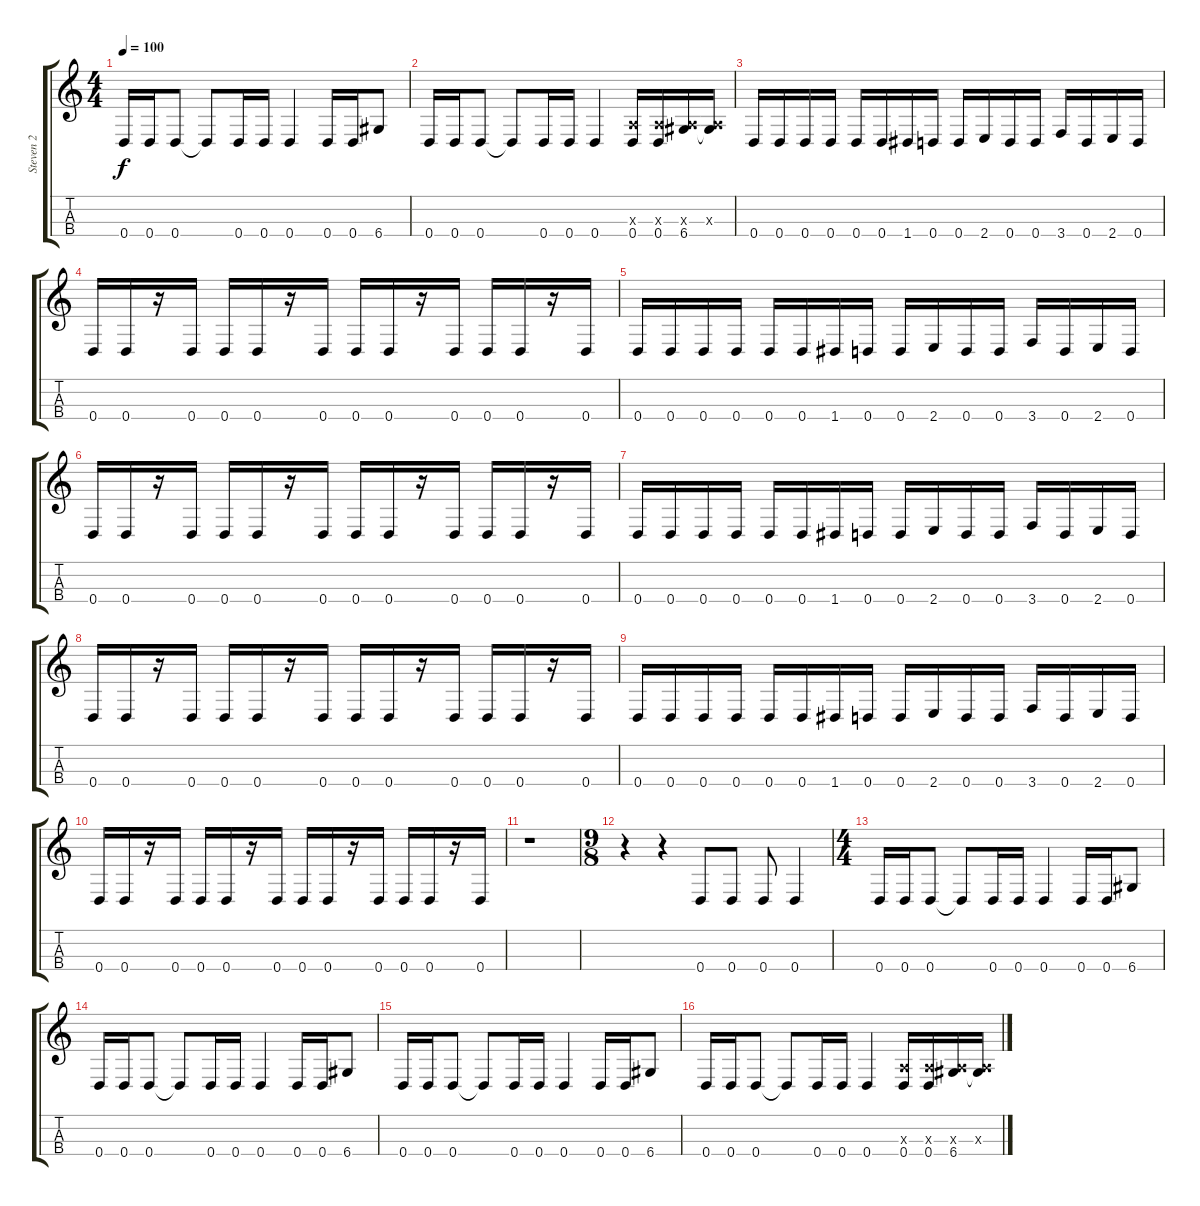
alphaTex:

\track ("Steven 2" "Steven 2") {instrument slapbass2}
\staff {score tabs}
\tuning (G3 D3 A2 D2) {hide}
\ts (4 4)
\tempo 100
\clef g2
\ks c
0.4.16{dy f} 0.4.16 0.4.8 0.4{t}.8 0.4.16 0.4.16 0.4.4 0.4.16 0.4.16 6.4.8 |
0.4.16 0.4.16 0.4.8 0.4{t}.8 0.4.16 0.4.16 0.4.4 (0.3{x} 0.4).16 (0.3{x} 0.4).16 (0.3{x} 6.4).16 (0.3{x} 6.4{t}).16 |
0.4.16 0.4.16 0.4.16 0.4.16 0.4.16 0.4.16 1.4.16 0.4.16 0.4.16 2.4.16 0.4.16 0.4.16 3.4.16 0.4.16 2.4.16 0.4.16 |
0.4.16 0.4.16 r.16 0.4.16 0.4.16 0.4.16 r.16 0.4.16 0.4.16 0.4.16 r.16 0.4.16 0.4.16 0.4.16 r.16 0.4.16 |
0.4.16 0.4.16 0.4.16 0.4.16 0.4.16 0.4.16 1.4.16 0.4.16 0.4.16 2.4.16 0.4.16 0.4.16 3.4.16 0.4.16 2.4.16 0.4.16 |
0.4.16 0.4.16 r.16 0.4.16 0.4.16 0.4.16 r.16 0.4.16 0.4.16 0.4.16 r.16 0.4.16 0.4.16 0.4.16 r.16 0.4.16 |
0.4.16 0.4.16 0.4.16 0.4.16 0.4.16 0.4.16 1.4.16 0.4.16 0.4.16 2.4.16 0.4.16 0.4.16 3.4.16 0.4.16 2.4.16 0.4.16 |
0.4.16 0.4.16 r.16 0.4.16 0.4.16 0.4.16 r.16 0.4.16 0.4.16 0.4.16 r.16 0.4.16 0.4.16 0.4.16 r.16 0.4.16 |
0.4.16 0.4.16 0.4.16 0.4.16 0.4.16 0.4.16 1.4.16 0.4.16 0.4.16 2.4.16 0.4.16 0.4.16 3.4.16 0.4.16 2.4.16 0.4.16 |
0.4.16 0.4.16 r.16 0.4.16 0.4.16 0.4.16 r.16 0.4.16 0.4.16 0.4.16 r.16 0.4.16 0.4.16 0.4.16 r.16 0.4.16 |
r.1 |
\ts (9 8)
r.4 r.4 0.4.8 0.4.8 0.4.8 0.4.4 |
\ts (4 4)
0.4.16 0.4.16 0.4.8 0.4{t}.8 0.4.16 0.4.16 0.4.4 0.4.16 0.4.16 6.4.8 |
0.4.16 0.4.16 0.4.8 0.4{t}.8 0.4.16 0.4.16 0.4.4 0.4.16 0.4.16 6.4.8 |
0.4.16 0.4.16 0.4.8 0.4{t}.8 0.4.16 0.4.16 0.4.4 0.4.16 0.4.16 6.4.8 |
0.4.16 0.4.16 0.4.8 0.4{t}.8 0.4.16 0.4.16 0.4.4 (0.3{x} 0.4).16 (0.3{x} 0.4).16 (0.3{x} 6.4).16 (0.3{x} 6.4{t}).16
